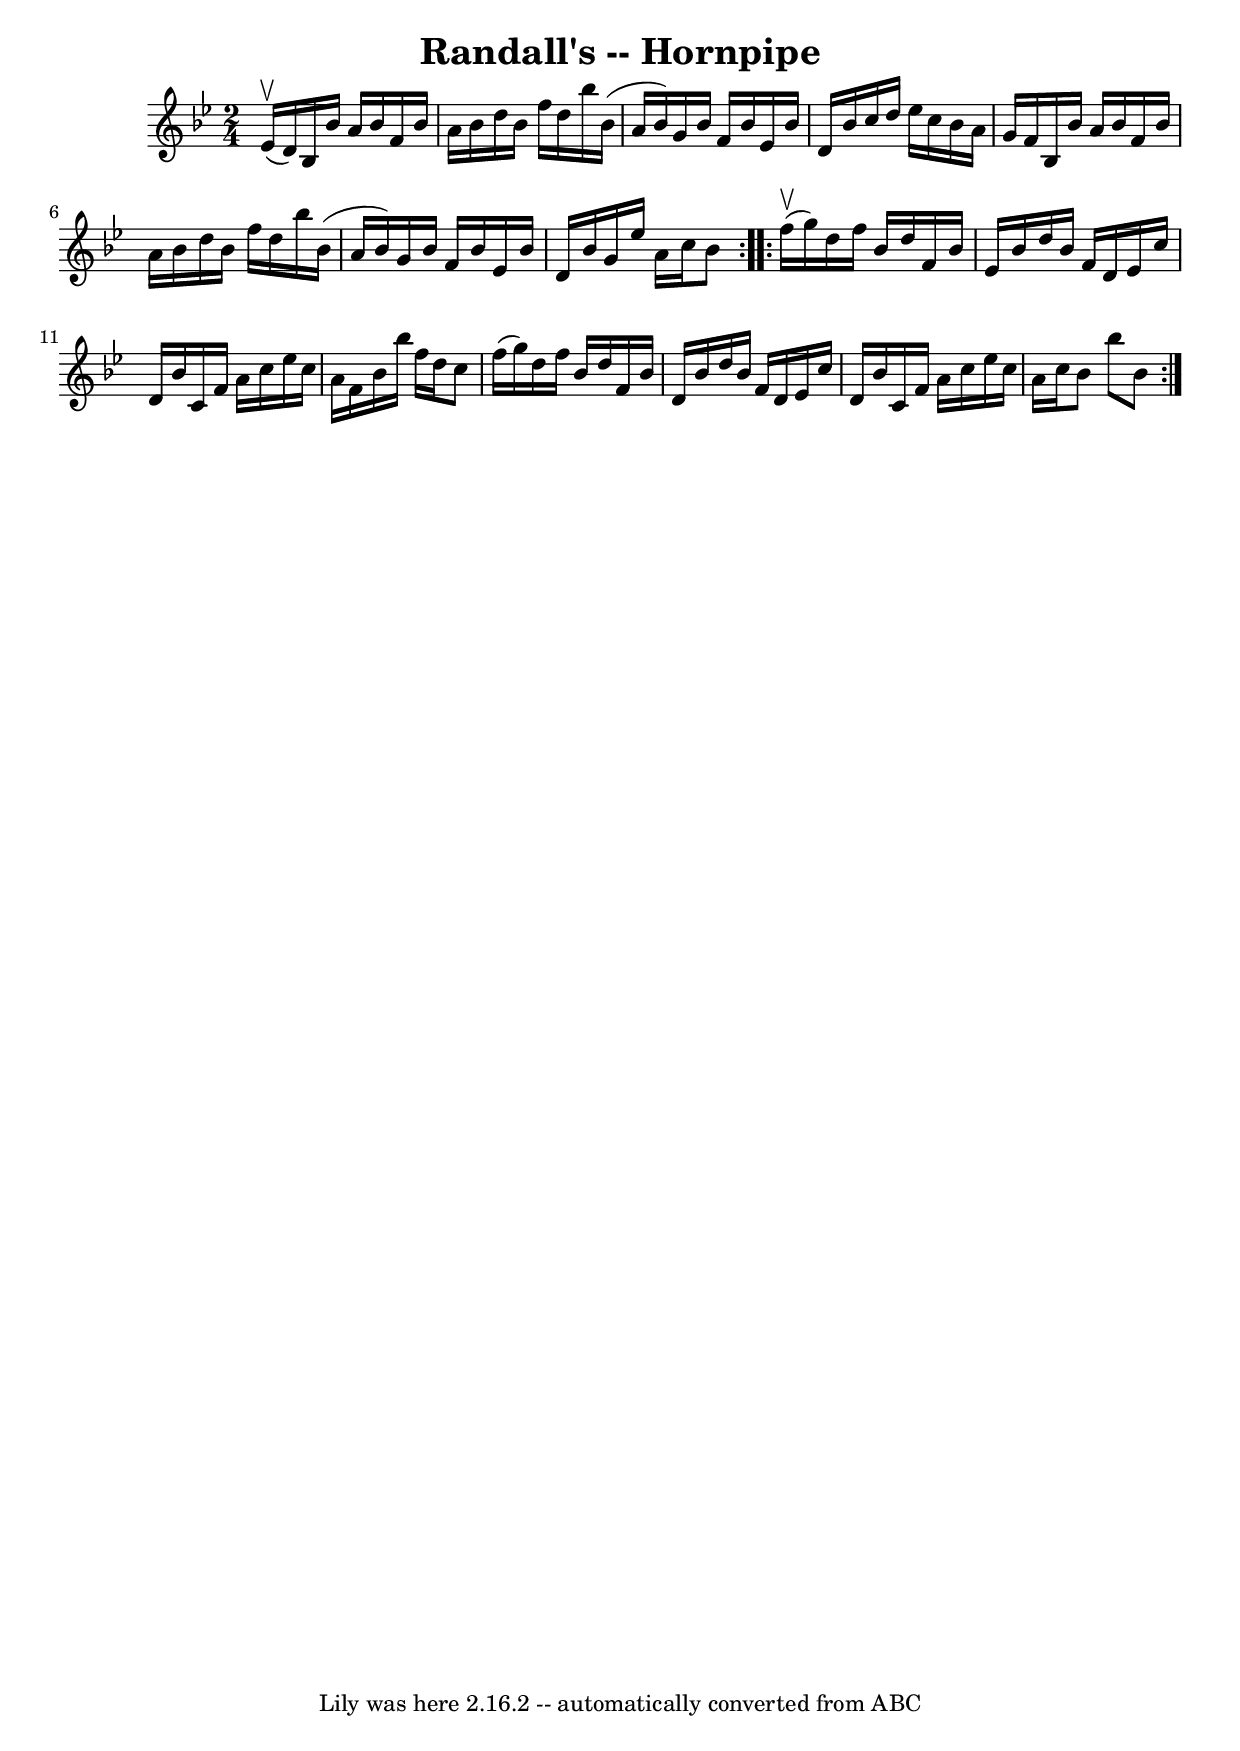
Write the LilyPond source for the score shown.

\version "2.16.2"
\include "Mammoth.ily"
\header {
  %% book = "Cole's 1000 Fiddle Tunes"
  crossRefNumber = "1"
  footnotes = ""
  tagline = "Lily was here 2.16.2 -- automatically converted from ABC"
  title = "Randall's -- Hornpipe"

}
voicedefault =  {



  \repeat volta 2 {

    \time 2/4 
    \key bes \major ees'16 (^\upbow d'16) |
    bes16    
    bes'16 a'16 bes'16 f'16 bes'16 a'16 bes'16  |
    d''16  
    bes'16 f''16 d''16 bes''16 bes'16 (a'16 bes'16) |
    
    g'16 bes'16 f'16 bes'16 ees'16 bes'16 d'16 bes'16   |
    c''16 d''16 ees''16 c''16 bes'16 a'16 g'16 f'16  |
    bes16 bes'16 a'16 bes'16 f'16 bes'16 a'16    
    bes'16  |
    d''16 bes'16 f''16 d''16 bes''16 bes'16 (
    a'16 bes'16) |
    g'16 bes'16 f'16 bes'16 ees'16    
    bes'16 d'16 bes'16  |
    g'16 ees''16 a'16 c''16 bes'8  

  }     
  \repeat volta 2 {
    f''16 (^\upbow g''16) |
    d''16    
    f''16 bes'16 d''16 f'16 bes'16 ees'16 bes'16  |
    
    d''16 bes'16 f'16 d'16 ees'16 c''16 d'16 bes'16  |
    
    c'16 f'16 a'16 c''16 ees''16 c''16 a'16 f'16  |
    
    bes'16 bes''16 f''16 d''16 c''8 f''16 (g''16) |
    
    d''16 f''16 bes'16 d''16 f'16 bes'16 d'16 bes'16  |
    
    d''16 bes'16 f'16 d'16 ees'16 c''16 d'16 bes'16   |
    c'16 f'16 a'16 c''16 ees''16 c''16 a'16 c''16   |
    bes'8 bes''8 bes'8  
  }   

}

\score{
  <<

    \context Staff="default"
    {
      \voicedefault 
      
    }

  >>
  \layout {
    
  }
  \midi {
  }

}
